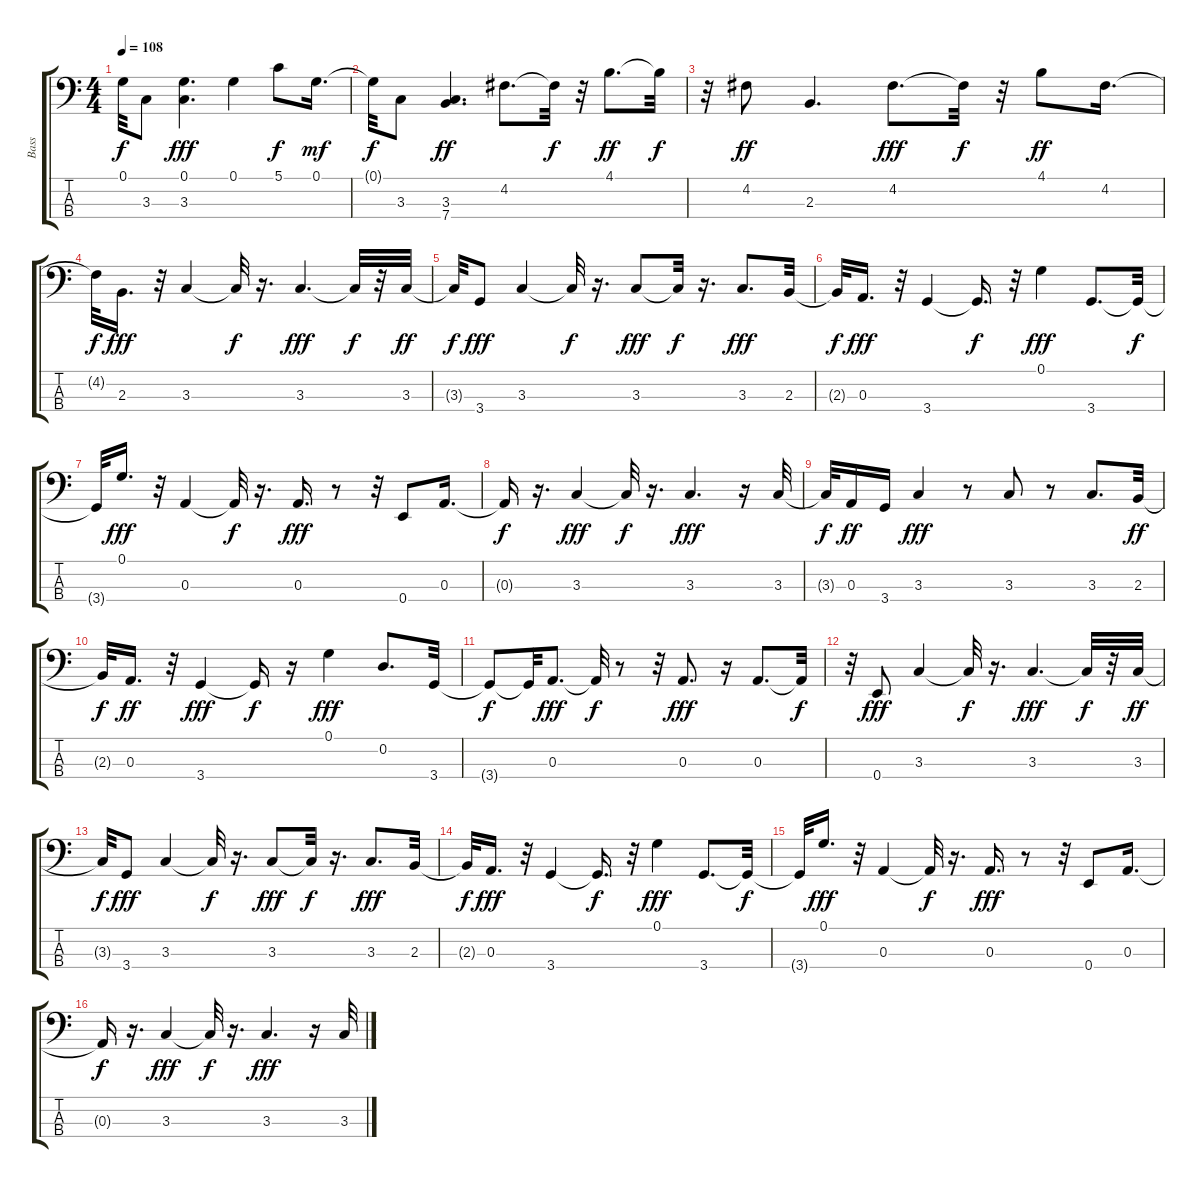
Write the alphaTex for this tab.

\track ("Bass" "Bass") {instrument electricbassfinger}
\staff {score tabs}
\tuning (G2 D2 A1 E1) {hide}
\ts (4 4)
\tempo 108
\clef f4
\ks c
0.1{t}.32{dy f} 3.3.8 (0.1 3.3).4{d dy fff} 0.1.4 5.1.8{dy f} 0.1.16{d dy mf} |
0.1{t}.32{dy f} 3.3.8 (3.3 7.4).4{d dy ff} 4.2.8{d} 4.2{t}.32{dy f} r.32 4.1.8{d dy ff} 4.1{t}.32{dy f} |
r.32 4.2.8{dy ff} 2.3.4{d} 4.2.8{d dy fff} 4.2{t}.32{dy f} r.32 4.1.8{dy ff} 4.2.16{d} |
4.2{t}.32{dy f} 2.3.16{d dy fff} r.32 3.3.4 3.3{t}.32{dy f} r.16{d} 3.3.4{d dy fff} 3.3{t}.32{dy f} r.32 3.3.32{dy ff} |
3.3{t}.32{dy f} 3.4.8{dy fff} 3.3.4 3.3{t}.32{dy f} r.16{d} 3.3.8{dy fff} 3.3{t}.32{dy f} r.16{d} 3.3.8{d dy fff} 2.3.32 |
2.3{t}.32{dy f} 0.3.16{d dy fff} r.32 3.4.4 3.4{t}.16{d dy f} r.32 0.1.4{dy fff} 3.4.8{d} 3.4{t}.32{dy f} |
3.4{t}.32 0.1.16{d dy fff} r.32 0.3.4 0.3{t}.32{dy f} r.16{d} 0.3.16{d dy fff} r.8 r.32 0.4.8 0.3.16{d} |
0.3{t}.16{dy f} r.16{d} 3.3.4{dy fff} 3.3{t}.32{dy f} r.16{d} 3.3.4{d dy fff} r.16 3.3.32 |
3.3{t}.32{dy f} 0.3.16{dy ff} 3.4.16 3.3.4{dy fff} r.8 3.3.8 r.8 3.3.8{d} 2.3.32{dy ff} |
2.3{t}.32{dy f} 0.3.16{d dy ff} r.32 3.4.4{dy fff} 3.4{t}.16{dy f} r.16 0.1.4{dy fff} 0.2.8{d} 3.4.32 |
3.4{t}.8{dy f} 3.4{t}.32 0.3.8{d dy fff} 0.3{t}.32{dy f} r.8 r.32 0.3.8{d dy fff} r.16 0.3.8{d} 0.3{t}.32{dy f} |
r.32 0.4.8{dy fff} 3.3.4 3.3{t}.32{dy f} r.16{d} 3.3.4{d dy fff} 3.3{t}.32{dy f} r.32 3.3.32{dy ff} |
3.3{t}.32{dy f} 3.4.8{dy fff} 3.3.4 3.3{t}.32{dy f} r.16{d} 3.3.8{dy fff} 3.3{t}.32{dy f} r.16{d} 3.3.8{d dy fff} 2.3.32 |
2.3{t}.32{dy f} 0.3.16{d dy fff} r.32 3.4.4 3.4{t}.16{d dy f} r.32 0.1.4{dy fff} 3.4.8{d} 3.4{t}.32{dy f} |
3.4{t}.32 0.1.16{d dy fff} r.32 0.3.4 0.3{t}.32{dy f} r.16{d} 0.3.16{d dy fff} r.8 r.32 0.4.8 0.3.16{d} |
0.3{t}.16{dy f} r.16{d} 3.3.4{dy fff} 3.3{t}.32{dy f} r.16{d} 3.3.4{d dy fff} r.16 3.3.32
